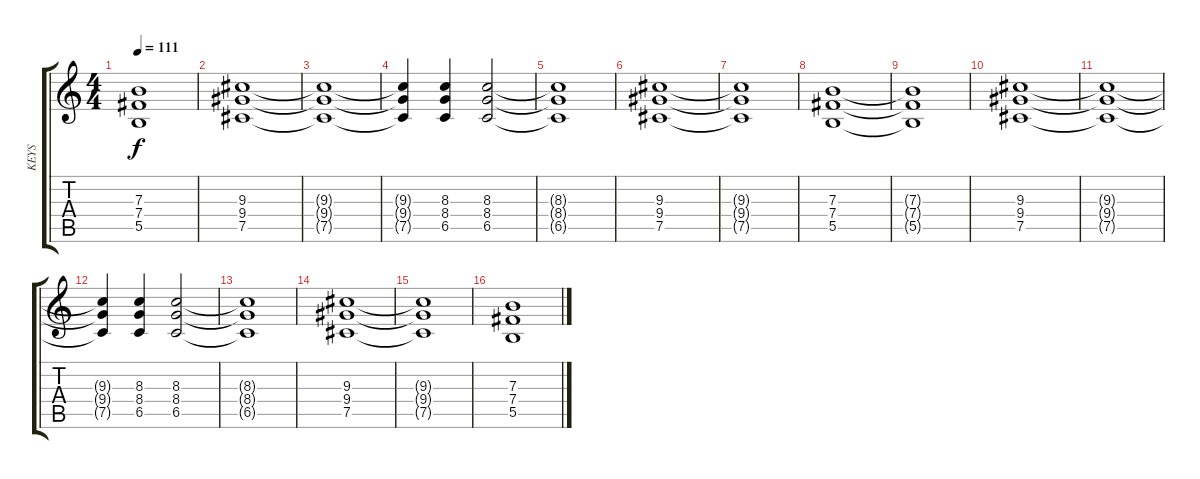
\track ("KEYS" "KEYS") {instrument acousticguitarsteel}
\staff {score tabs}
\tuning (Db4 Ab3 E3 B2 Gb2 Db2) {hide}
\ts (4 4)
\tempo 111
\clef g2
\ks c
(7.3{t} 7.4{t} 5.5{t}).1{dy f} |
(9.3 9.4 7.5).1{volume 7} |
(9.3{t} 9.4{t} 7.5{t}).1 |
(9.3{t} 9.4{t} 7.5{t}).4 (8.3 8.4 6.5).4 (8.3 8.4 6.5).2 |
(8.3{t} 8.4{t} 6.5{t}).1 |
(9.3 9.4 7.5).1{volume 7} |
(9.3{t} 9.4{t} 7.5{t}).1 |
(7.3 7.4 5.5).1 |
(7.3{t} 7.4{t} 5.5{t}).1 |
(9.3 9.4 7.5).1{volume 6} |
(9.3{t} 9.4{t} 7.5{t}).1 |
(9.3{t} 9.4{t} 7.5{t}).4 (8.3 8.4 6.5).4 (8.3 8.4 6.5).2 |
(8.3{t} 8.4{t} 6.5{t}).1 |
(9.3 9.4 7.5).1{volume 6} |
(9.3{t} 9.4{t} 7.5{t}).1 |
(7.3 7.4 5.5).1
